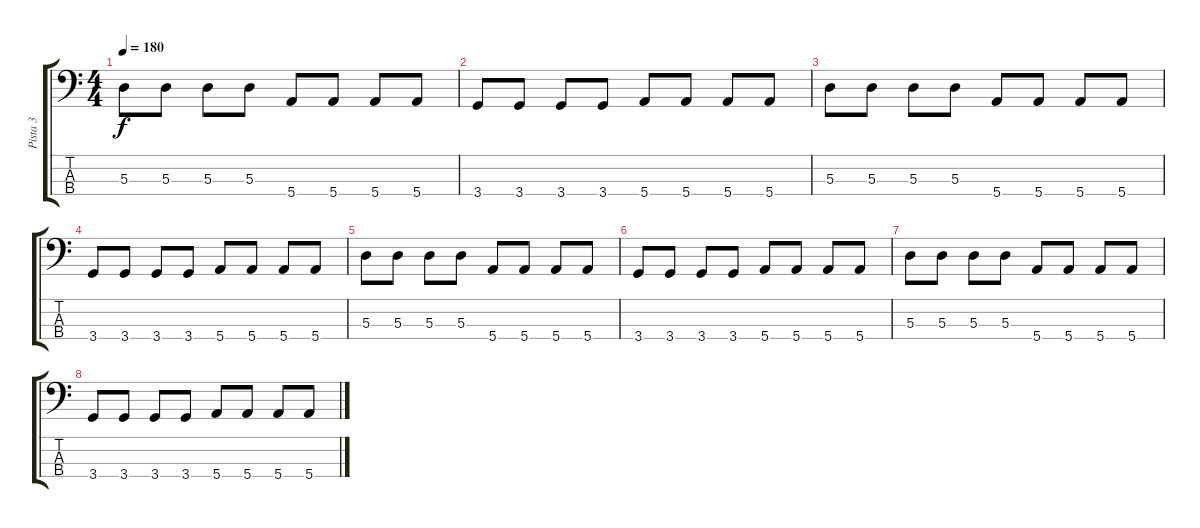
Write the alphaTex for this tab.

\track ("Pista 3" "Pista 3") {instrument electricbassfinger}
\staff {score tabs}
\tuning (G2 D2 A1 E1) {hide}
\ts (4 4)
\tempo 180
\clef f4
\ks c
5.3.8{dy f volume 7} 5.3.8 5.3.8 5.3.8 5.4.8 5.4.8 5.4.8 5.4.8 |
3.4.8 3.4.8 3.4.8 3.4.8 5.4.8 5.4.8 5.4.8 5.4.8 |
5.3.8 5.3.8 5.3.8 5.3.8 5.4.8 5.4.8 5.4.8 5.4.8 |
3.4.8 3.4.8 3.4.8 3.4.8 5.4.8 5.4.8 5.4.8 5.4.8 |
5.3.8{volume 0} 5.3.8 5.3.8 5.3.8 5.4.8 5.4.8 5.4.8 5.4.8 |
3.4.8 3.4.8 3.4.8 3.4.8 5.4.8 5.4.8 5.4.8 5.4.8 |
5.3.8 5.3.8 5.3.8 5.3.8 5.4.8 5.4.8 5.4.8 5.4.8 |
3.4.8 3.4.8 3.4.8 3.4.8 5.4.8 5.4.8 5.4.8 5.4.8
